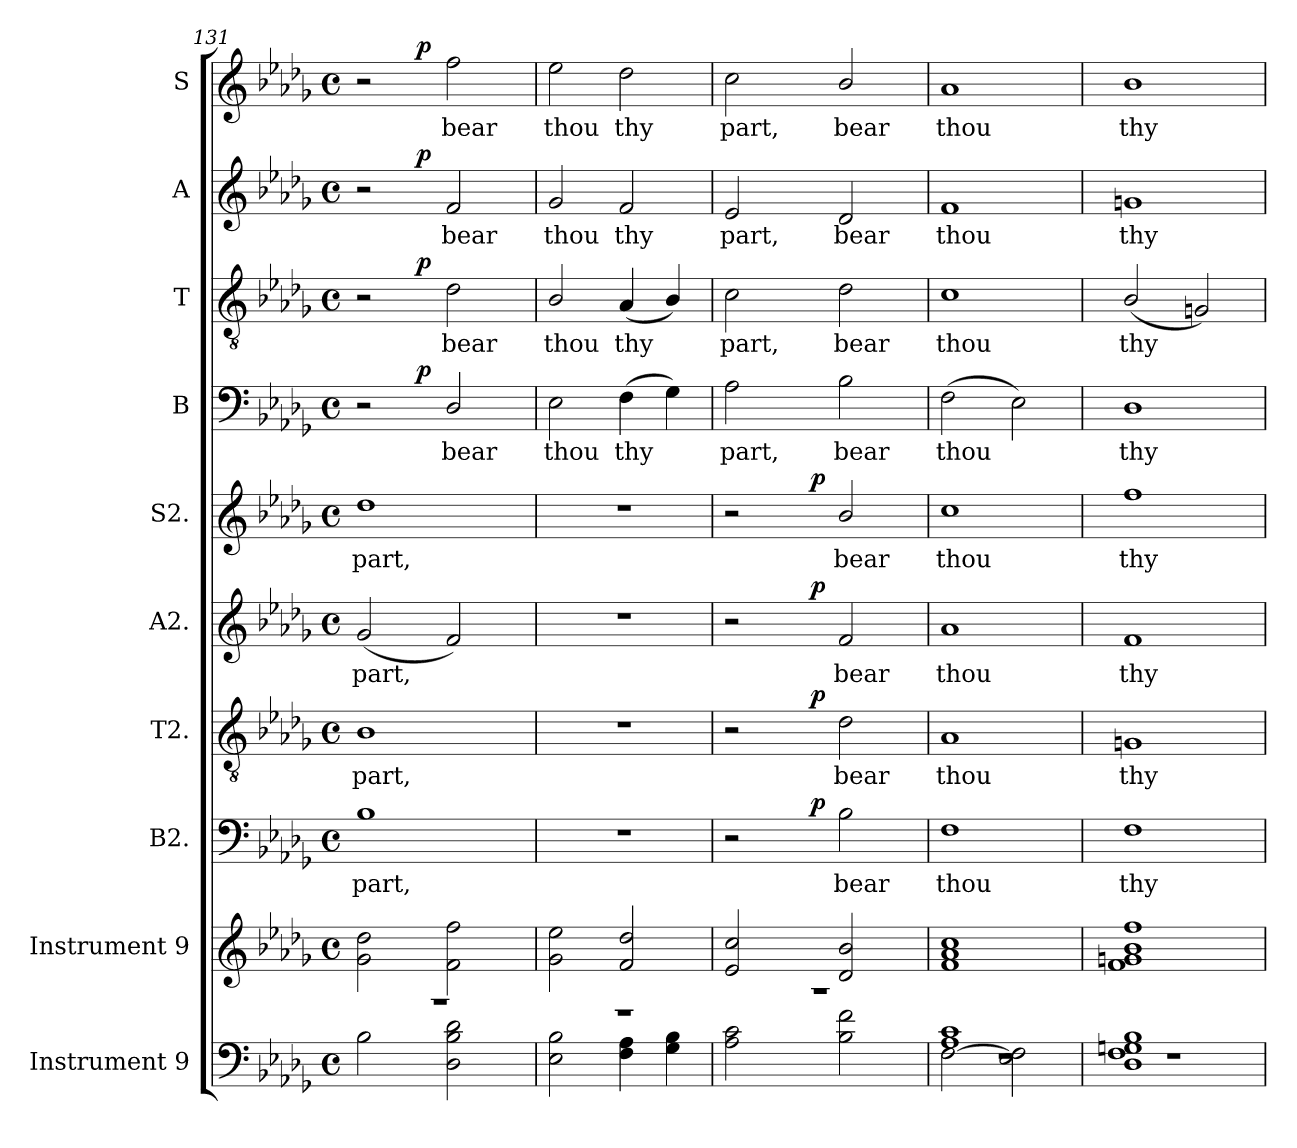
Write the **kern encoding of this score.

**kern	**kern	**kern	**text	**dynam	**kern	**text	**dynam	**kern	**text	**dynam	**kern	**text	**dynam	**kern	**text	**dynam	**kern	**text	**dynam	**kern	**text	**dynam	**kern	**text	**dynam
*part10	*part9	*part8	*part8	*part8	*part7	*part7	*part7	*part6	*part6	*part6	*part5	*part5	*part5	*part4	*part4	*part4	*part3	*part3	*part3	*part2	*part2	*part2	*part1	*part1	*part1
*staff10	*staff9	*staff8	*staff8	*staff8	*staff7	*staff7	*staff7	*staff6	*staff6	*staff6	*staff5	*staff5	*staff5	*staff4	*staff4	*staff4	*staff3	*staff3	*staff3	*staff2	*staff2	*staff2	*staff1	*staff1	*staff1
*I"Instrument 9	*I"Instrument 9	*I"B2.	*	*	*I"T2.	*	*	*I"A2.	*	*	*I"S2.	*	*	*I"B	*	*	*I"T	*	*	*I"A	*	*	*I"S	*	*
*	*	*I'B2.	*	*	*I'T2.	*	*	*I'A2.	*	*	*I'S2.	*	*	*I'B.	*	*	*I'T	*	*	*I'A	*	*	*I'S	*	*
*clefF4	*clefG2	*clefF4	*	*	*clefGv2	*	*	*clefG2	*	*	*clefG2	*	*	*clefF4	*	*	*clefGv2	*	*	*clefG2	*	*	*clefG2	*	*
*k[b-e-a-d-g-]	*k[b-e-a-d-g-]	*k[b-e-a-d-g-]	*	*	*k[b-e-a-d-g-]	*	*	*k[b-e-a-d-g-]	*	*	*k[b-e-a-d-g-]	*	*	*k[b-e-a-d-g-]	*	*	*k[b-e-a-d-g-]	*	*	*k[b-e-a-d-g-]	*	*	*k[b-e-a-d-g-]	*	*
*D-:	*D-:	*D-:	*	*	*D-:	*	*	*D-:	*	*	*D-:	*	*	*D-:	*	*	*D-:	*	*	*D-:	*	*	*D-:	*	*
*M4/4	*M4/4	*M4/4	*	*	*M4/4	*	*	*M4/4	*	*	*M4/4	*	*	*M4/4	*	*	*M4/4	*	*	*M4/4	*	*	*M4/4	*	*
*met(c)	*met(c)	*met(c)	*	*	*met(c)	*	*	*met(c)	*	*	*met(c)	*	*	*met(c)	*	*	*met(c)	*	*	*met(c)	*	*	*met(c)	*	*
=131	=131	=131	=131	=131	=131	=131	=131	=131	=131	=131	=131	=131	=131	=131	=131	=131	=131	=131	=131	=131	=131	=131	=131	=131	=131
*^	*	*	*	*	*	*	*	*	*	*	*	*	*	*	*	*	*	*	*	*	*	*	*	*	*
!	!	!	!	!LO:LY:b:cj	!	!	!LO:LY:b:cj	!	!	!LO:LY:b:cj	!	!	!LO:LY:b:cj	!	!	!	!	!	!	!	!	!	!	!	!	!
*	*	*	*	*	*	*	*	*	*	*	*	*	*	*	*^	*	*	*^	*	*	*^	*	*	*^	*	*
1r	2B-\	2g-\ 2dd-\	1B-	part,	.	1B-	part,	.	(<2g-/	part,	.	1dd-	part,	.	2r	4.ryy	.	.	2r	4.ryy	.	.	2r	4.ryy	.	.	2r	4.ryy	.	.
!	!	!	!	!	!	!	!	!	!	!	!	!	!	!	!	!	!	!LO:DY:a	!	!	!	!LO:DY:a	!	!	!	!LO:DY:a	!	!	!	!LO:DY:a
.	.	.	.	.	.	.	.	.	.	.	.	.	.	.	.	2ryy	.	p	.	2ryy	.	p	.	2ryy	.	p	.	2ryy	.	p
!	!	!	!	!	!	!	!	!	!	!LO:LY:b:cj	!	!	!	!	!	!	!LO:LY:b:cj	!	!	!	!LO:LY:b:cj	!	!	!	!LO:LY:b:cj	!	!	!	!LO:LY:b:cj	!
.	2d-\ 2B-\ 2D-\	2f\ 2ff\	.	.	.	.	.	.	2f/)	.	.	.	.	.	2D-/	.	bear	.	2d-\	.	bear	.	2f/	.	bear	.	2ff\	.	bear	.
.	.	.	.	.	.	.	.	.	.	.	.	.	.	.	.	8ryy	.	.	.	8ryy	.	.	.	8ryy	.	.	.	8ryy	.	.
=132	=132	=132	=132	=132	=132	=132	=132	=132	=132	=132	=132	=132	=132	=132	=132	=132	=132	=132	=132	=132	=132	=132	=132	=132	=132	=132	=132	=132	=132	=132
!	!	!	!	!	!	!	!	!	!	!	!	!	!	!	!	!	!LO:LY:b:cj	!	!	!	!LO:LY:b:cj	!	!	!	!LO:LY:b:cj	!	!	!	!LO:LY:b:cj	!
*	*	*	*	*	*	*	*	*	*	*	*	*	*	*	*v	*v	*	*	*	*	*	*	*v	*v	*	*	*v	*v	*	*
*	*	*	*	*	*	*	*	*	*	*	*	*	*	*	*	*	*	*v	*v	*	*	*	*	*	*	*	*
1r	2E-\ 2B-\	2ee-\ 2g-\	1r	.	.	1r	.	.	1r	.	.	1r	.	.	2E-\	thou	.	2B-/	thou	.	2g-/	thou	.	2ee-\	thou	.
!	!	!	!	!	!	!	!	!	!	!	!	!	!	!	!	!LO:LY:b:cj	!	!	!LO:LY:b:cj	!	!	!LO:LY:b:cj	!	!	!LO:LY:b:cj	!
.	4F\ 4A-\	2dd-/ 2f/	.	.	.	.	.	.	.	.	.	.	.	.	(>4F\	thy	.	(<4A-/	thy	.	2f/	thy	.	2dd-\	thy	.
!	!	!	!	!	!	!	!	!	!	!	!	!	!	!	!	!LO:LY:b:cj	!	!	!LO:LY:b:cj	!	!	!	!	!	!	!
.	4G-\ 4B-\	.	.	.	.	.	.	.	.	.	.	.	.	.	4G-\)	.	.	4B-/)	.	.	.	.	.	.	.	.
=133	=133	=133	=133	=133	=133	=133	=133	=133	=133	=133	=133	=133	=133	=133	=133	=133	=133	=133	=133	=133	=133	=133	=133	=133	=133	=133
!	!	!	!	!	!	!	!	!	!	!	!	!	!	!	!	!LO:LY:b:cj	!	!	!LO:LY:b:cj	!	!	!LO:LY:b:cj	!	!	!LO:LY:b:cj	!
*	*	*	*^	*	*	*^	*	*	*^	*	*	*^	*	*	*	*	*	*	*	*	*	*	*	*	*	*
1r	2A-\ 2c\	2e-/ 2cc/	2r	4ryy	.	.	2r	4ryy	.	.	2r	4ryy	.	.	2r	4ryy	.	.	2A-\	part,	.	2c\	part,	.	2e-/	part,	.	2cc\	part,	.
.	.	.	.	8ryy	.	.	.	8ryy	.	.	.	8ryy	.	.	.	8ryy	.	.	.	.	.	.	.	.	.	.	.	.	.	.
.	.	.	.	64ryy	.	.	.	64ryy	.	.	.	64ryy	.	.	.	64ryy	.	.	.	.	.	.	.	.	.	.	.	.	.	.
!	!	!	!	!	!	!LO:DY:a	!	!	!	!LO:DY:a	!	!	!	!LO:DY:a	!	!	!	!LO:DY:a	!	!	!	!	!	!	!	!	!	!	!	!
.	.	.	.	2ryy	.	p	.	2ryy	.	p	.	2ryy	.	p	.	2ryy	.	p	.	.	.	.	.	.	.	.	.	.	.	.
!	!	!	!	!	!LO:LY:b:cj	!	!	!	!LO:LY:b:cj	!	!	!	!LO:LY:b:cj	!	!	!	!LO:LY:b:cj	!	!	!LO:LY:b:cj	!	!	!LO:LY:b:cj	!	!	!LO:LY:b:cj	!	!	!LO:LY:b:cj	!
.	2f\ 2B-\	2d-/ 2b-/	2B-\	.	bear	.	2d-\	.	bear	.	2f/	.	bear	.	2b-/	.	bear	.	2B-\	bear	.	2d-\	bear	.	2d-/	bear	.	2b-/	bear	.
.	.	.	.	16..ryy	.	.	.	16..ryy	.	.	.	16..ryy	.	.	.	16..ryy	.	.	.	.	.	.	.	.	.	.	.	.	.	.
=134	=134	=134	=134	=134	=134	=134	=134	=134	=134	=134	=134	=134	=134	=134	=134	=134	=134	=134	=134	=134	=134	=134	=134	=134	=134	=134	=134	=134	=134	=134
*	*^	*	*	*	*	*	*	*	*	*	*	*	*	*	*	*	*	*	*	*	*	*	*	*	*	*	*	*	*	*
!	!	!	!	!	!	!LO:LY:b:cj	!	!	!	!LO:LY:b:cj	!	!	!	!LO:LY:b:cj	!	!	!	!LO:LY:b:cj	!	!	!LO:LY:b:cj	!	!	!LO:LY:b:cj	!	!	!LO:LY:b:cj	!	!	!LO:LY:b:cj	!
*	*	*	*	*v	*v	*	*	*	*	*	*	*v	*v	*	*	*v	*v	*	*	*	*	*	*	*	*	*	*	*	*	*	*
*	*	*	*	*	*	*	*v	*v	*	*	*	*	*	*	*	*	*	*	*	*	*	*	*	*	*	*	*	*
1r	1A- 1c	[>2F\	1a- 1f 1cc	1F	thou	.	1A-	thou	.	1a-	thou	.	1cc	thou	.	(>2F\	thou	.	1c	thou	.	1f	thou	.	1a-	thou	.
!	!	!	!	!	!	!	!	!	!	!	!	!	!	!	!	!	!LO:LY:b:cj	!	!	!	!	!	!	!	!	!	!
.	.	2E-\ 2F\]	.	.	.	.	.	.	.	.	.	.	.	.	.	2E-\)	.	.	.	.	.	.	.	.	.	.	.
=135	=135	=135	=135	=135	=135	=135	=135	=135	=135	=135	=135	=135	=135	=135	=135	=135	=135	=135	=135	=135	=135	=135	=135	=135	=135	=135	=135
!	!	!	!	!	!LO:LY:b:cj	!	!	!LO:LY:b:cj	!	!	!LO:LY:b:cj	!	!	!LO:LY:b:cj	!	!	!LO:LY:b:cj	!	!	!LO:LY:b:cj	!	!	!LO:LY:b:cj	!	!	!LO:LY:b:cj	!
*	*v	*v	*	*	*	*	*	*	*	*	*	*	*	*	*	*	*	*	*	*	*	*	*	*	*	*	*
1r	1B- 1Gn 1F 1D-	1ff 1b- 1f 1gn	1F	thy	.	1Gn	thy	.	1f	thy	.	1ff	thy	.	1D-	thy	.	(<2B-/	thy	.	1gn	thy	.	1b-	thy	.
!	!	!	!	!	!	!	!	!	!	!	!	!	!	!	!	!	!	!	!LO:LY:b:cj	!	!	!	!	!	!	!
.	.	.	.	.	.	.	.	.	.	.	.	.	.	.	.	.	.	2Gn/)	.	.	.	.	.	.	.	.
*v	*v	*	*	*	*	*	*	*	*	*	*	*	*	*	*	*	*	*	*	*	*	*	*	*	*	*
=	=	=	=	=	=	=	=	=	=	=	=	=	=	=	=	=	=	=	=	=	=	=	=	=	=
*-	*-	*-	*-	*-	*-	*-	*-	*-	*-	*-	*-	*-	*-	*-	*-	*-	*-	*-	*-	*-	*-	*-	*-	*-	*-
